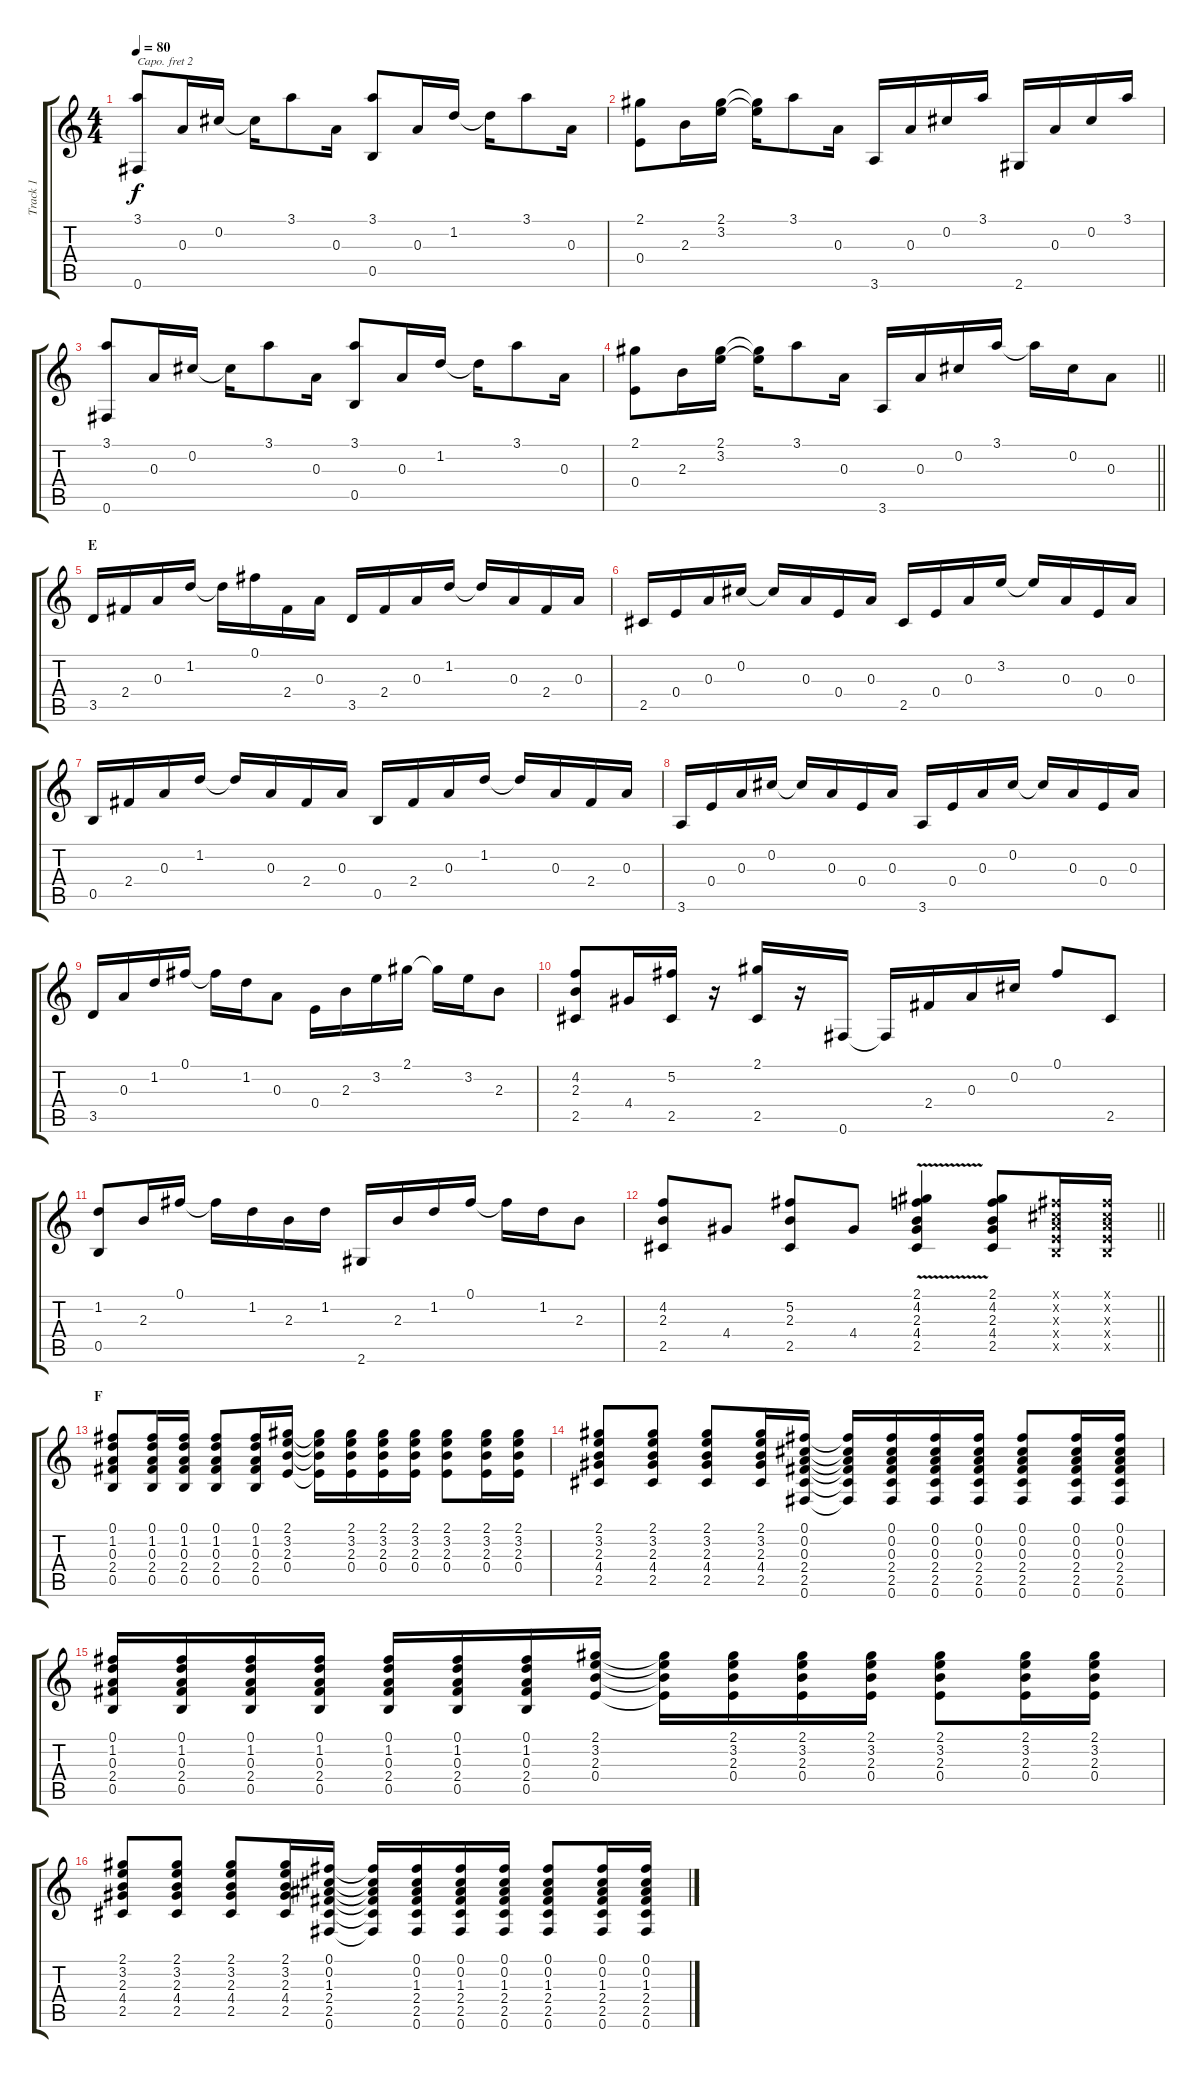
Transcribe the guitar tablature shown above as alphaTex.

\track ("Track 1" "Track 1") {instrument acousticguitarsteel}
\staff {score tabs}
\capo 2
\tuning (E4 B3 G3 D3 A2 E2) {hide}
\ts (4 4)
\tempo 80
\clef g2
\ks c
(3.1 0.6).8{dy f} 0.3.16 0.2.16 0.2{t}.16 3.1.8 0.3.16 (3.1 0.5).8 0.3.16 1.2.16 1.2{t}.16 3.1.8 0.3.16 |
(2.1 0.4).8 2.3.16 (2.1 3.2).16 (2.1{t} 3.2{t}).16 3.1.8 0.3.16 3.6.16 0.3.16 0.2.16 3.1.16 2.6.16 0.3.16 0.2.16 3.1.16 |
(3.1 0.6).8 0.3.16 0.2.16 0.2{t}.16 3.1.8 0.3.16 (3.1 0.5).8 0.3.16 1.2.16 1.2{t}.16 3.1.8 0.3.16 |
\barLineRight lightlight
(2.1 0.4).8 2.3.16 (2.1 3.2).16 (2.1{t} 3.2{t}).16 3.1.8 0.3.16 3.6.16 0.3.16 0.2.16 3.1.16 3.1{t}.16 0.2.16 0.3.8 |
\section ("" "E")
3.5.16 2.4.16 0.3.16 1.2.16 1.2{t}.16 0.1.16 2.4.16 0.3.16 3.5.16 2.4.16 0.3.16 1.2.16 1.2{t}.16 0.3.16 2.4.16 0.3.16 |
2.5.16 0.4.16 0.3.16 0.2.16 0.2{t}.16 0.3.16 0.4.16 0.3.16 2.5.16 0.4.16 0.3.16 3.2.16 3.2{t}.16 0.3.16 0.4.16 0.3.16 |
0.5.16 2.4.16 0.3.16 1.2.16 1.2{t}.16 0.3.16 2.4.16 0.3.16 0.5.16 2.4.16 0.3.16 1.2.16 1.2{t}.16 0.3.16 2.4.16 0.3.16 |
3.6.16 0.4.16 0.3.16 0.2.16 0.2{t}.16 0.3.16 0.4.16 0.3.16 3.6.16 0.4.16 0.3.16 0.2.16 0.2{t}.16 0.3.16 0.4.16 0.3.16 |
3.5.16 0.3.16 1.2.16 0.1.16 0.1{t}.16 1.2.16 0.3.8 0.4.16 2.3.16 3.2.16 2.1.16 2.1{t}.16 3.2.16 2.3.8 |
(4.2 2.3 2.5).8 4.4.16 (5.2 2.5).16 r.16 (2.1 2.5).16 r.16 0.6.16 0.6{t}.16 2.4.16 0.3.16 0.2.16 0.1.8 2.5.8 |
(1.2 0.5).8 2.3.16 0.1.16 0.1{t}.16 1.2.16 2.3.16 1.2.16 2.6.16 2.3.16 1.2.16 0.1.16 0.1{t}.16 1.2.16 2.3.8 |
\barLineRight lightlight
(4.2 2.3 2.5).8 4.4.8 (5.2 2.3 2.5).8 4.4.8 (2.1{v} 4.2{v} 2.3{v} 4.4{v} 2.5{v}).4 (2.1 4.2 2.3 4.4 2.5).8 (0.1{x} 0.2{x} 0.3{x} 0.4{x} 0.5{x}).16 (0.1{x} 0.2{x} 0.3{x} 0.4{x} 0.5{x}).16 |
\section ("" "F")
(0.1 1.2 0.3 2.4 0.5).8 (0.1 1.2 0.3 2.4 0.5).16 (0.1 1.2 0.3 2.4 0.5).16 (0.1 1.2 0.3 2.4 0.5).8 (0.1 1.2 0.3 2.4 0.5).16 (2.1 3.2 2.3 0.4).16 (2.1{t} 3.2{t} 2.3{t} 0.4{t}).16 (2.1 3.2 2.3 0.4).16 (2.1 3.2 2.3 0.4).16 (2.1 3.2 2.3 0.4).16 (2.1 3.2 2.3 0.4).8 (2.1 3.2 2.3 0.4).16 (2.1 3.2 2.3 0.4).16 |
(2.1 3.2 2.3 4.4 2.5).8 (2.1 3.2 2.3 4.4 2.5).8 (2.1 3.2 2.3 4.4 2.5).8 (2.1 3.2 2.3 4.4 2.5).16 (0.1 0.2 0.3 2.4 2.5 0.6).16 (0.1{t} 0.2{t} 0.3{t} 2.4{t} 2.5{t} 0.6{t}).16 (0.1 0.2 0.3 2.4 2.5 0.6).16 (0.1 0.2 0.3 2.4 2.5 0.6).16 (0.1 0.2 0.3 2.4 2.5 0.6).16 (0.1 0.2 0.3 2.4 2.5 0.6).8 (0.1 0.2 0.3 2.4 2.5 0.6).16 (0.1 0.2 0.3 2.4 2.5 0.6).16 |
(0.1 1.2 0.3 2.4 0.5).16 (0.1 1.2 0.3 2.4 0.5).16 (0.1 1.2 0.3 2.4 0.5).16 (0.1 1.2 0.3 2.4 0.5).16 (0.1 1.2 0.3 2.4 0.5).16 (0.1 1.2 0.3 2.4 0.5).16 (0.1 1.2 0.3 2.4 0.5).16 (2.1 3.2 2.3 0.4).16 (2.1{t} 3.2{t} 2.3{t} 0.4{t}).16 (2.1 3.2 2.3 0.4).16 (2.1 3.2 2.3 0.4).16 (2.1 3.2 2.3 0.4).16 (2.1 3.2 2.3 0.4).8 (2.1 3.2 2.3 0.4).16 (2.1 3.2 2.3 0.4).16 |
(2.1 3.2 2.3 4.4 2.5).8 (2.1 3.2 2.3 4.4 2.5).8 (2.1 3.2 2.3 4.4 2.5).8 (2.1 3.2 2.3 4.4 2.5).16 (0.1 0.2 1.3 2.4 2.5 0.6).16 (0.1{t} 0.2{t} 1.3{t} 2.4{t} 2.5{t} 0.6{t}).16 (0.1 0.2 1.3 2.4 2.5 0.6).16 (0.1 0.2 1.3 2.4 2.5 0.6).16 (0.1 0.2 1.3 2.4 2.5 0.6).16 (0.1 0.2 1.3 2.4 2.5 0.6).8 (0.1 0.2 1.3 2.4 2.5 0.6).16 (0.1 0.2 1.3 2.4 2.5 0.6).16
